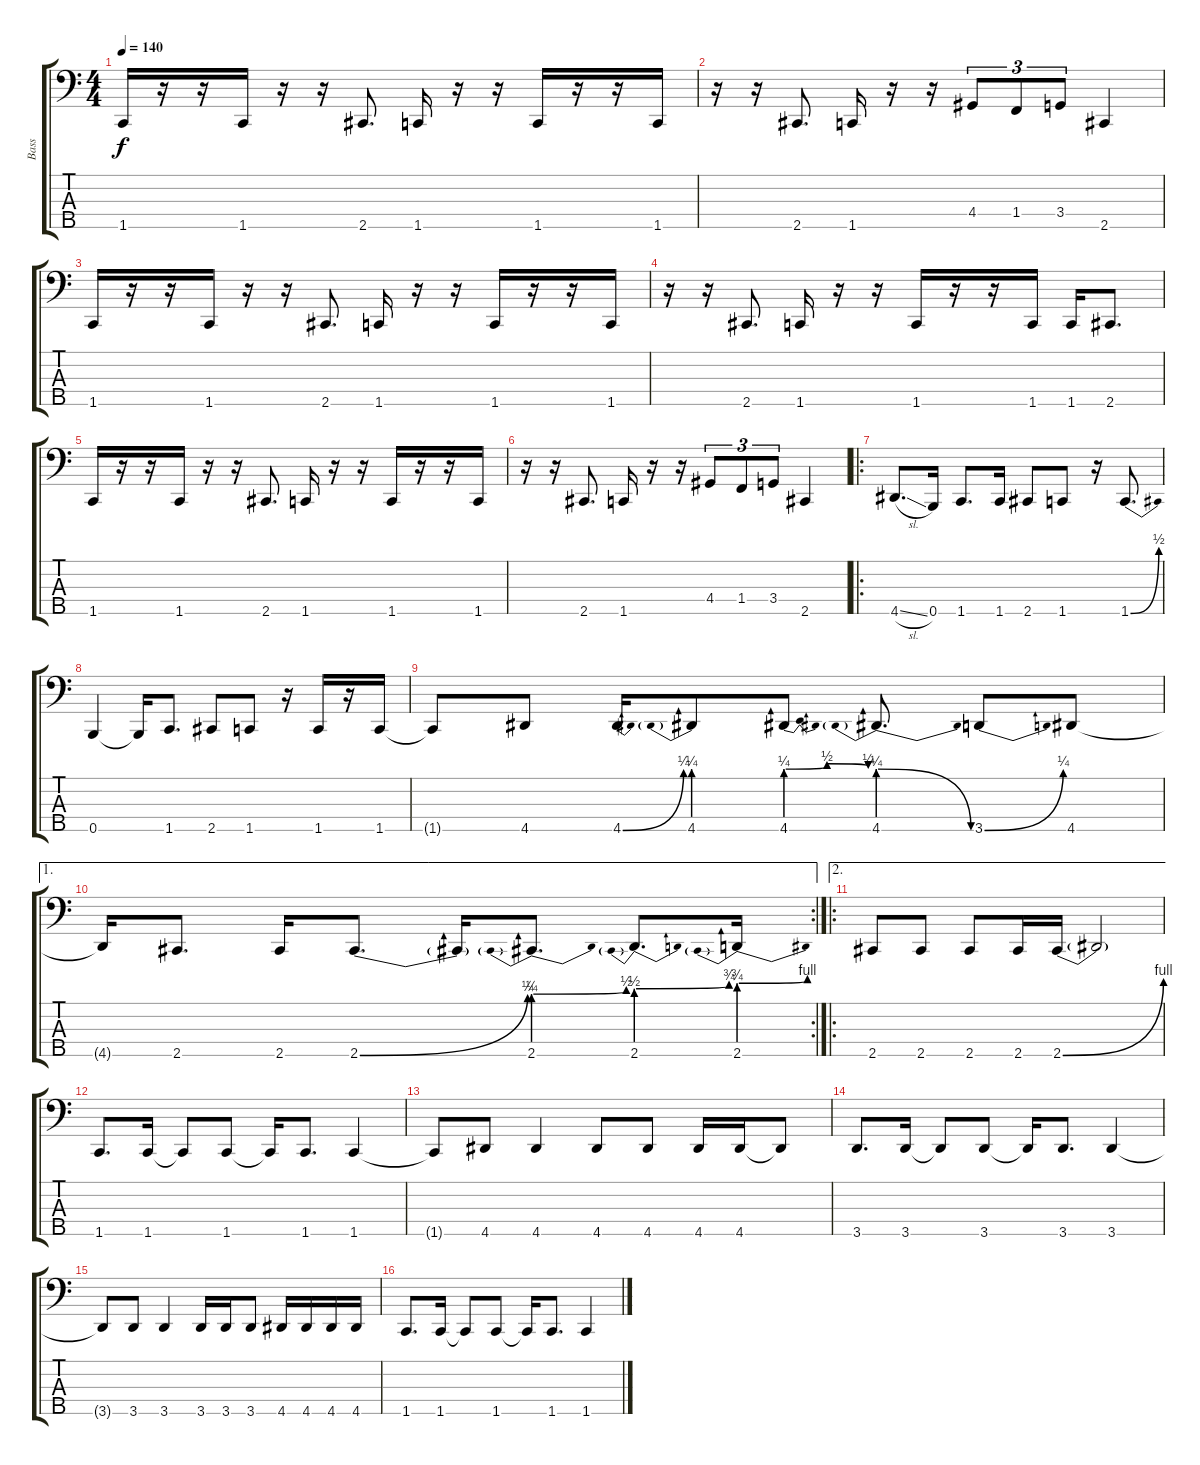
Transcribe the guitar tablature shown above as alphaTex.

\track ("Bass" "Bass") {instrument electricbasspick}
\staff {score tabs}
\tuning (G2 D2 A1 E1 B0) {hide}
\ts (4 4)
\tempo 140
\clef f4
\ks c
1.5.16{dy f} r.16 r.16 1.5.16 r.16 r.16 2.5.8{d} 1.5.16 r.16 r.16 1.5.16 r.16 r.16 1.5.16 |
r.16 r.16 2.5.8{d} 1.5.16 r.16 r.16 4.4.8{tu (3 2)} 1.4.8{tu (3 2)} 3.4.8{tu (3 2)} 2.5.4 |
1.5.16 r.16 r.16 1.5.16 r.16 r.16 2.5.8{d} 1.5.16 r.16 r.16 1.5.16 r.16 r.16 1.5.16 |
r.16 r.16 2.5.8{d} 1.5.16 r.16 r.16 1.5.16 r.16 r.16 1.5.16 1.5.16 2.5.8{d} |
1.5.16 r.16 r.16 1.5.16 r.16 r.16 2.5.8{d} 1.5.16 r.16 r.16 1.5.16 r.16 r.16 1.5.16 |
r.16 r.16 2.5.8{d} 1.5.16 r.16 r.16 4.4.8{tu (3 2)} 1.4.8{tu (3 2)} 3.4.8{tu (3 2)} 2.5.4 |
\ro
4.5{sl}.8{d} 0.5.16 1.5.8{d} 1.5.16 2.5.8 1.5.8 r.16 1.5{be (bend 0 0 60 2)}.8{d} |
0.5.4 0.5{t}.16 1.5.8{d} 2.5.8 1.5.8 r.16 1.5.16 r.16 1.5.16 |
1.5{t}.8 4.5.8 4.5{be (bend 0 0 60 1)}.16 4.5{be (prebend 0 1 60 1)}.8 4.5{be (bendrelease 0 1 58 2 58 2 60 1)}.8 4.5{be (prebendrelease 0 1 60 0)}.8{d} 3.5{be (bend 0 0 60 1)}.8 4.5.8 |
\ae 1
\rc 2
4.5{t}.16 2.5.8{d} 2.5.16 2.5{be (bend 0 0 60 1)}.8{d} 2.5{t}.16 2.5{be (prebendbend 0 1 60 2)}.8{d} 2.5{be (prebendbend 0 2 60 3)}.8{d} 2.5{be (prebendbend 0 3 60 4)}.16 |
\ae 2
\ro
2.5.8 2.5.8 2.5.8 2.5.16 2.5{be (bend 0 0 60 4)}.16 2.5{t}.2 |
1.5.8{d} 1.5.16 1.5{t}.8 1.5.8 1.5{t}.16 1.5.8{d} 1.5.4 |
1.5{t}.8 4.5.8 4.5.4 4.5.8 4.5.8 4.5.16 4.5.16 4.5{t}.8 |
3.5.8{d} 3.5.16 3.5{t}.8 3.5.8 3.5{t}.16 3.5.8{d} 3.5.4 |
3.5{t}.8 3.5.8 3.5.4 3.5.16 3.5.16 3.5.8 4.5.16 4.5.16 4.5.16 4.5.16 |
1.5.8{d} 1.5.16 1.5{t}.8 1.5.8 1.5{t}.16 1.5.8{d} 1.5.4
